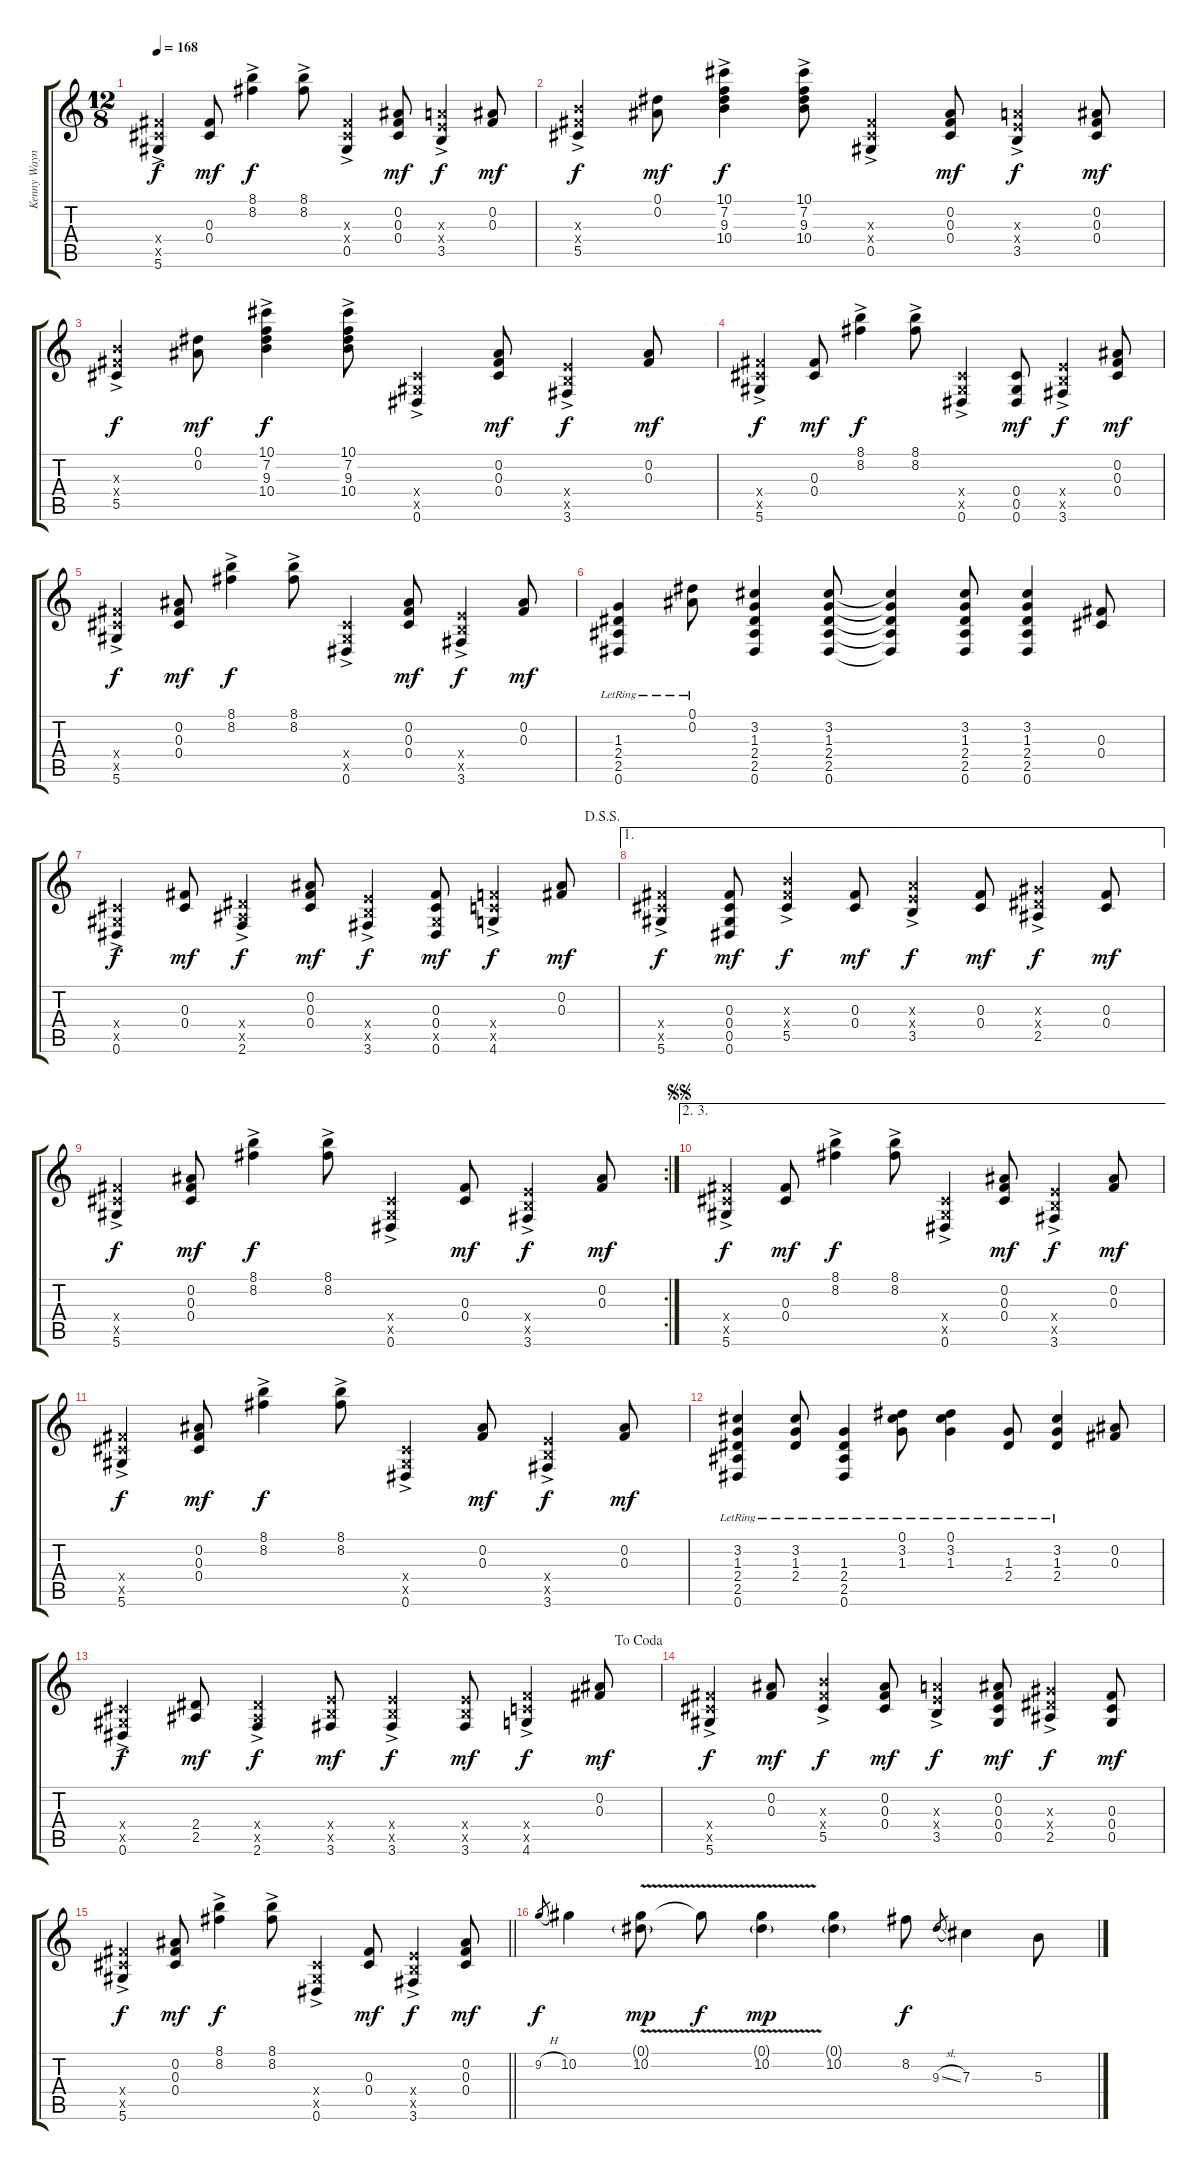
\track ("Kenny Wayne Shepherd" "Kenny Wayn") {instrument overdrivenguitar}
\staff {score tabs}
\tuning (Eb4 Bb3 Gb3 Db3 Ab2 Eb2) {hide}
\ts (12 8)
\tempo 168
\clef g2
\ks c
(5.4{ac x} 5.5{ac x} 5.6{ac}).4{dy f} (0.3 0.4).8{dy mf} (8.1{ac} 8.2{ac}).4{dy f} (8.1{ac} 8.2{ac}).8 (0.3{ac x} 0.4{ac x} 0.5{ac}).4 (0.2 0.3 0.4).8{dy mf} (3.3{ac x} 3.4{ac x} 3.5{ac}).4{dy f} (0.2 0.3).8{dy mf} |
(5.3{ac x} 5.4{ac x} 5.5{ac}).4{dy f} (0.1 0.2).8{dy mf} (10.1{ac} 7.2{ac} 9.3{ac} 10.4{ac}).4{dy f} (10.1{ac} 7.2{ac} 9.3{ac} 10.4{ac}).8 (0.3{ac x} 0.4{ac x} 0.5{ac}).4 (0.2 0.3 0.4).8{dy mf} (3.3{ac x} 3.4{ac x} 3.5{ac}).4{dy f} (0.2 0.3 0.4).8{dy mf} |
(5.3{ac x} 5.4{ac x} 5.5{ac}).4{dy f} (0.1 0.2).8{dy mf} (10.1{ac} 7.2{ac} 9.3{ac} 10.4{ac}).4{dy f} (10.1{ac} 7.2{ac} 9.3{ac} 10.4{ac}).8 (0.4{ac x} 0.5{ac x} 0.6{ac}).4 (0.2 0.3 0.4).8{dy mf} (3.4{ac x} 3.5{ac x} 3.6{ac}).4{dy f} (0.2 0.3).8{dy mf} |
(5.4{ac x} 5.5{ac x} 5.6{ac}).4{dy f} (0.3 0.4).8{dy mf} (8.1{ac} 8.2{ac}).4{dy f} (8.1{ac} 8.2{ac}).8 (0.4{ac x} 0.5{ac x} 0.6{ac}).4 (0.4 0.5 0.6).8{dy mf} (3.4{ac x} 3.5{ac x} 3.6{ac}).4{dy f} (0.2 0.3 0.4).8{dy mf} |
(5.4{ac x} 5.5{ac x} 5.6{ac}).4{dy f} (0.2 0.3 0.4).8{dy mf} (8.1{ac} 8.2{ac}).4{dy f} (8.1{ac} 8.2{ac}).8 (0.4{ac x} 0.5{ac x} 0.6{ac}).4 (0.2 0.3 0.4).8{dy mf} (3.4{ac x} 3.5{ac x} 3.6{ac}).4{dy f} (0.2 0.3).8{dy mf} |
(1.3{lr} 2.4{lr} 2.5{lr} 0.6{lr}).4 (0.1{lr} 0.2{lr}).8 (3.2 1.3 2.4 2.5 0.6).4 (3.2 1.3 2.4 2.5 0.6).8 (3.2{t} 1.3{t} 2.4{t} 2.5{t} 0.6{t}).4 (3.2 1.3 2.4 2.5 0.6).8 (3.2 1.3 2.4 2.5 0.6).4 (0.3 0.4).8 |
\jump dalsegnosegno
(0.4{ac x} 0.5{ac x} 0.6{ac}).4{dy f} (0.3 0.4).8{dy mf} (2.4{ac x} 2.5{ac x} 2.6{ac}).4{dy f} (0.2 0.3 0.4).8{dy mf} (3.4{ac x} 3.5{ac x} 3.6{ac}).4{dy f} (0.3 0.4 0.5{x} 0.6).8{dy mf} (4.4{ac x} 4.5{ac x} 4.6{ac}).4{dy f} (0.2 0.3).8{dy mf} |
\ae 1
(5.4{ac x} 5.5{ac x} 5.6{ac}).4{dy f} (0.3 0.4 0.5 0.6).8{dy mf} (5.3{ac x} 5.4{ac x} 5.5{ac}).4{dy f} (0.3 0.4).8{dy mf} (3.3{ac x} 3.4{ac x} 3.5{ac}).4{dy f} (0.3 0.4).8{dy mf} (2.3{ac x} 2.4{ac x} 2.5{ac}).4{dy f} (0.3 0.4).8{dy mf} |
\rc 2
(5.4{ac x} 5.5{ac x} 5.6{ac}).4{dy f} (0.2 0.3 0.4).8{dy mf} (8.1{ac} 8.2{ac}).4{dy f} (8.1{ac} 8.2{ac}).8 (0.4{ac x} 0.5{ac x} 0.6{ac}).4 (0.3 0.4).8{dy mf} (3.4{ac x} 3.5{ac x} 3.6{ac}).4{dy f} (0.2 0.3).8{dy mf} |
\ae (2 3)
\jump segnosegno
(5.4{ac x} 5.5{ac x} 5.6{ac}).4{dy f} (0.3 0.4).8{dy mf} (8.1{ac} 8.2{ac}).4{dy f} (8.1{ac} 8.2{ac}).8 (0.4{ac x} 0.5{ac x} 0.6{ac}).4 (0.2 0.3 0.4).8{dy mf} (3.4{ac x} 3.5{ac x} 3.6{ac}).4{dy f} (0.2 0.3).8{dy mf} |
(5.4{ac x} 5.5{ac x} 5.6{ac}).4{dy f} (0.2 0.3 0.4).8{dy mf} (8.1{ac} 8.2{ac}).4{dy f} (8.1{ac} 8.2{ac}).8 (0.4{ac x} 0.5{ac x} 0.6{ac}).4 (0.2 0.3).8{dy mf} (3.4{ac x} 3.5{ac x} 3.6{ac}).4{dy f} (0.2 0.3).8{dy mf} |
(3.2{lr} 1.3{lr} 2.4{lr} 2.5{lr} 0.6{lr}).4 (3.2{lr} 1.3{lr} 2.4{lr}).8 (1.3{lr} 2.4{lr} 2.5{lr} 0.6{lr}).4 (0.1{lr} 3.2{lr} 1.3{lr}).8 (0.1{lr} 3.2{lr} 1.3{lr}).4 (1.3{lr} 2.4{lr}).8 (3.2{lr} 1.3{lr} 2.4{lr}).4 (0.2 0.3).8 |
\jump dacoda
(0.4{ac x} 0.5{ac x} 0.6{ac}).4{dy f} (2.4 2.5).8{dy mf} (2.4{ac x} 2.5{ac x} 2.6{ac}).4{dy f} (3.4{x} 3.5{x} 3.6).8{dy mf} (3.4{ac x} 3.5{ac x} 3.6{ac}).4{dy f} (3.4{x} 3.5{x} 3.6).8{dy mf} (4.4{ac x} 4.5{ac x} 4.6{ac}).4{dy f} (0.2 0.3).8{dy mf} |
(5.4{ac x} 5.5{ac x} 5.6{ac}).4{dy f} (0.2 0.3).8{dy mf} (5.3{ac x} 5.4{ac x} 5.5{ac}).4{dy f} (0.2 0.3 0.4).8{dy mf} (3.3{ac x} 3.4{ac x} 3.5{ac}).4{dy f} (0.2 0.3 0.4 0.5).8{dy mf} (2.3{ac x} 2.4{ac x} 2.5{ac}).4{dy f} (0.3 0.4 0.5).8{dy mf} |
\barLineRight lightlight
(5.4{ac x} 5.5{ac x} 5.6{ac}).4{dy f} (0.2 0.3 0.4).8{dy mf} (8.1{ac} 8.2{ac}).4{dy f} (8.1{ac} 8.2{ac}).8 (0.4{ac x} 0.5{ac x} 0.6{ac}).4 (0.3 0.4).8{dy mf} (3.4{ac x} 3.5{ac x} 3.6{ac}).4{dy f} (0.2 0.3 0.4).8{dy mf} |
9.2{h}.8{gr dy f} 10.2.4 (0.1{v g} 10.2{v}).8{dy mp} 10.2{v t}.8{dy f} (0.1{v g} 10.2{v}).4{dy mp} (0.1{g} 10.2).4 8.2.8{dy f} 9.3{sl}.8{gr} 7.3.4 5.3.8
